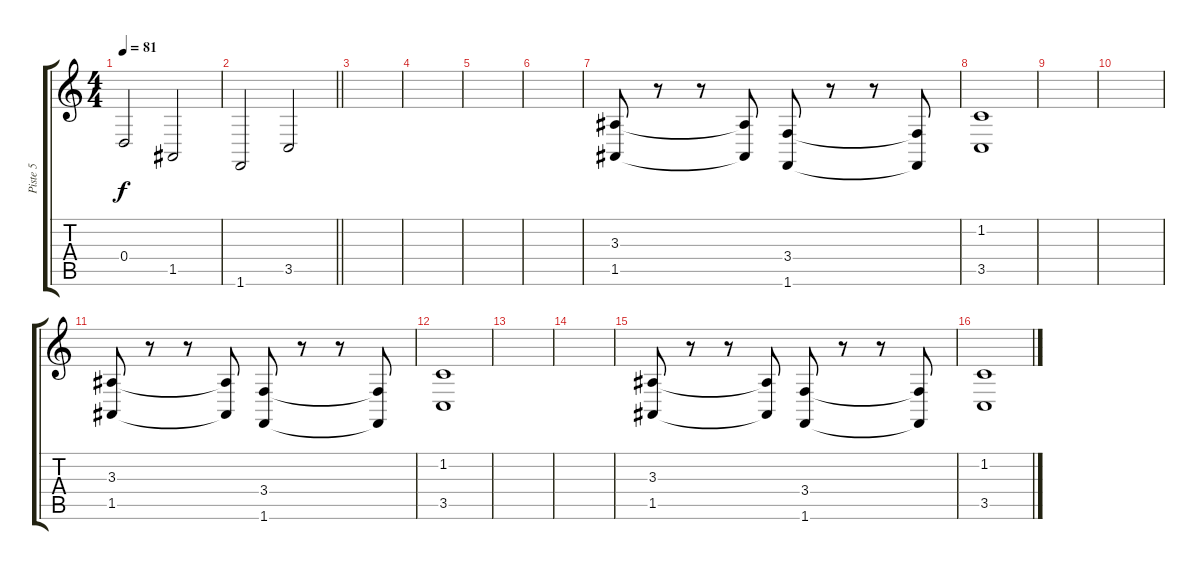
\track ("Piste 5" "Piste 5") {instrument stringensemble1}
\staff {score tabs}
\tuning (E4 B3 G3 D3 A2 E2) {hide}
\ts (4 4)
\tempo 81
\clef g2
\ks c
0.4.2{dy f} 1.5.2 |
\barLineRight lightlight
1.6.2 3.5.2 |
|
|
|
|
(3.3 1.5).8 r.8 r.8 (3.3{t} 1.5{t}).8 (3.4 1.6).8 r.8 r.8 (3.4{t} 1.6{t}).8 |
(1.2 3.5).1 |
|
|
(3.3 1.5).8 r.8 r.8 (3.3{t} 1.5{t}).8 (3.4 1.6).8 r.8 r.8 (3.4{t} 1.6{t}).8 |
(1.2 3.5).1 |
|
|
(3.3 1.5).8 r.8 r.8 (3.3{t} 1.5{t}).8 (3.4 1.6).8 r.8 r.8 (3.4{t} 1.6{t}).8 |
(1.2 3.5).1
